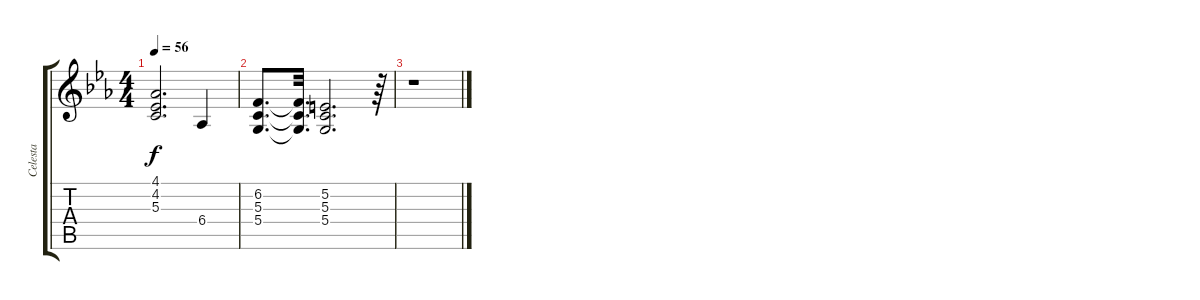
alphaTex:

\track ("Celesta" "Celesta") {instrument synthstrings1}
\staff {score tabs}
\tuning (E4 B3 G3 D3 A2 E2) {hide}
\ts (4 4)
\tempo 56
\clef g2
\ks eb
(4.1 4.2 5.3).2{d dy f} 6.4.4 |
(6.2 5.3 5.4).8{d} (6.2{t} 5.3{t} 5.4{t}).32{d} (5.2 5.3 5.4).2{d} r.64 |
r.1
